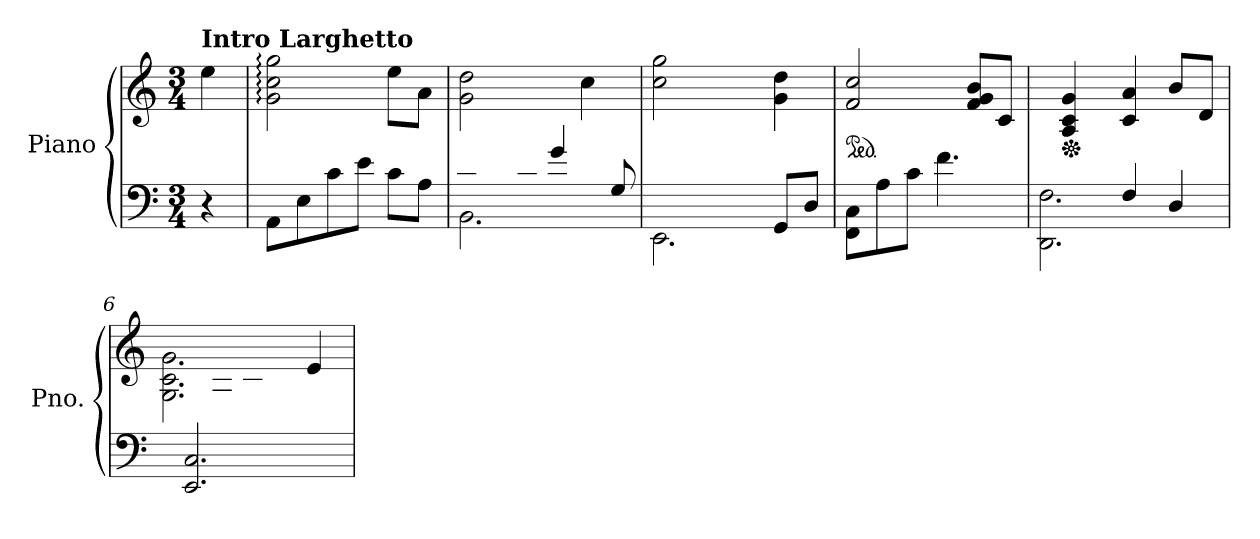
**kern	**kern
*part1	*part1
*staff2	*staff1
*I"Piano	*
*I'Pno.	*
*clefF4	*clefG2
*k[]	*k[]
*M3/4	*M3/4
*MM63	*MM63
=	=
!	!LO:TX:a:B:t=Intro Larghetto
4r	4ee\
=1	=1
8AA\L	2g\: 2cc\: 2gg\:
8E\	.
8c\	.
8e\J	.
8c\L	8ee\L
8A\J	8a\J
=2	=2
*^	*
8BB/yy 8G/ 8d/L	2.BB\	2g\ 2dd\
8G/	.	.
8d/J	.	.
4g/	.	.
.	.	4cc\
8G/	.	.
=3	=3	=3
8EE/yy 8C/L	2.EE\	2cc\ 2gg\
8C/	.	.
8D/	.	.
8E/J	.	.
8GG/L	.	4g\ 4dd\
8D/J	.	.
*v	*v	*
=4	=4
*	*ped
8FF\ 8C\L	2f/ 2cc/
8A\	.
8c\J	.
4.f\	.
.	8f/ 8g/ 8b/L
.	8c/J
!!LO:LB:g=z
=5	=5
*^	*
*	*	*Xped
8F/Lyy	2.DD\ 2.F\	4A/ 4c/ 4g/
8AA/J	.	.
4F/	.	4c/ 4a/
4D/	.	8b/L
.	.	8d/J
*v	*v	*
=6	=6
*	*^
2.EE/ 2.C/	8G/yy 8c/yy 8g/yyL	2.G\ 2.c\ 2.g\
.	8G/	.
.	8c/	.
.	8g/J	.
.	4e/	.
*	*v	*v
=	=
*-	*-
